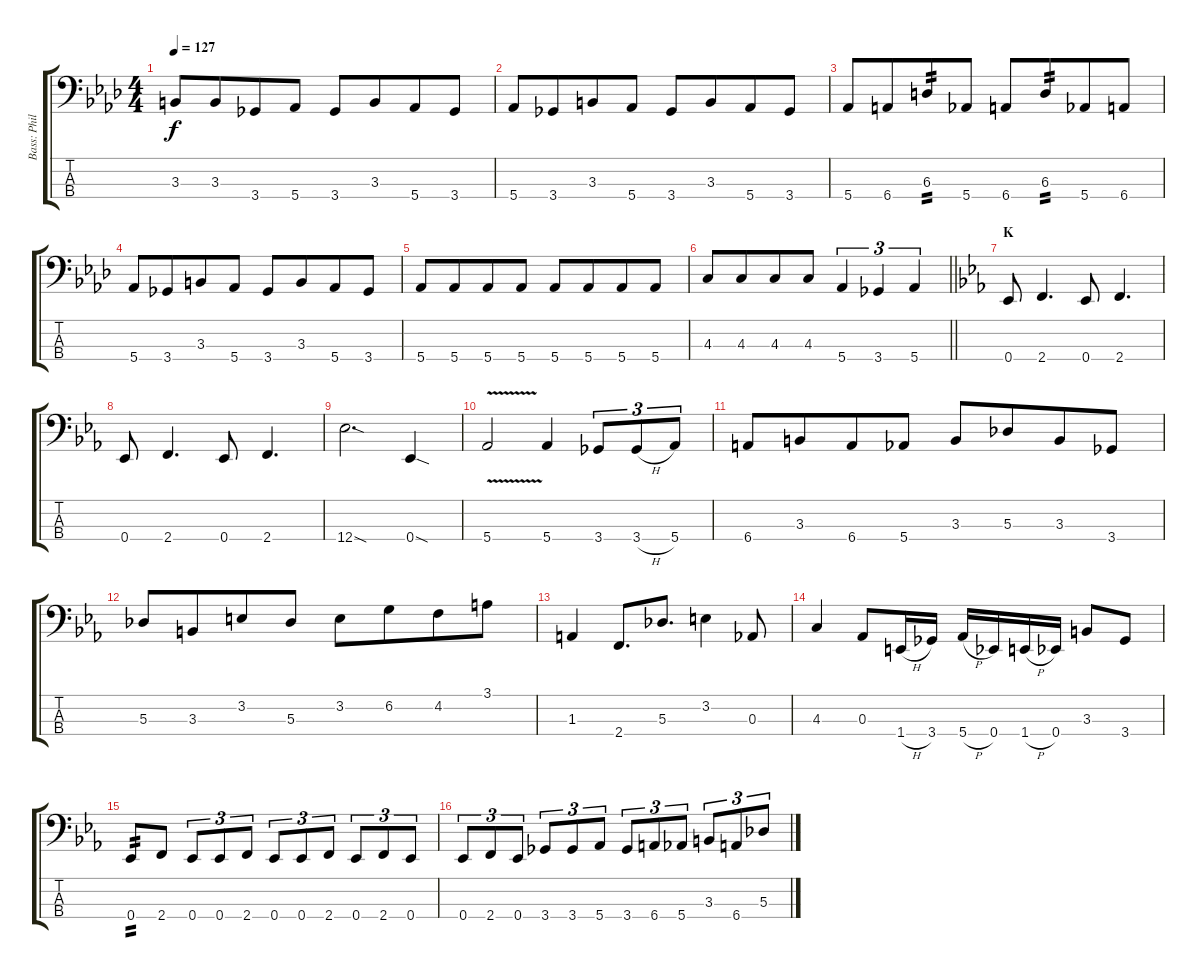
\track ("Bass: Philip" "Bass: Phil") {instrument electricbassfinger}
\staff {score tabs}
\tuning (Gb2 Db2 Ab1 Eb1) {hide}
\ts (4 4)
\tempo 127
\clef f4
\ks ab
3.3.8{dy f} 3.3.8{beam merge} 3.4.8 5.4.8 3.4.8 3.3.8{beam merge} 5.4.8 3.4.8 |
5.4.8 3.4.8{beam merge} 3.3.8 5.4.8 3.4.8 3.3.8{beam merge} 5.4.8 3.4.8 |
5.4.8 6.4.8{beam merge} 6.3.8{tp 2} 5.4.8 6.4.8 6.3.8{tp 2 beam merge} 5.4.8 6.4.8 |
5.4.8 3.4.8{beam merge} 3.3.8 5.4.8 3.4.8 3.3.8{beam merge} 5.4.8 3.4.8 |
5.4.8 5.4.8{beam merge} 5.4.8 5.4.8 5.4.8 5.4.8{beam merge} 5.4.8 5.4.8 |
\barLineRight lightlight
4.3.8 4.3.8{beam merge} 4.3.8 4.3.8 5.4.4{tu (3 2)} 3.4.4{tu (3 2)} 5.4.4{tu (3 2)} |
\section ("" "K")
\ks eb
0.4.8 2.4.4{d} 0.4.8 2.4.4{d} |
0.4.8 2.4.4{d} 0.4.8 2.4.4{d} |
12.4{sod}.2{d} 0.4{sod}.4 |
5.4{v}.2 5.4.4 3.4.8{tu (3 2)} 3.4{h}.8{tu (3 2)} 5.4.8{tu (3 2)} |
6.4.8 3.3.8{beam merge} 6.4.8 5.4.8 3.3.8 5.3.8{beam merge} 3.3.8 3.4.8 |
5.3.8 3.3.8{beam merge} 3.2.8 5.3.8 3.2.8 6.2.8{beam merge} 4.2.8 3.1.8 |
1.3.4 2.4.8{d} 5.3.8{d} 3.2.4 0.3.8 |
4.3.4 0.3.8 1.4{h}.16 3.4.16 5.4{h}.16 0.4.16 1.4{h}.16 0.4.16 3.3.8 3.4.8 |
0.4.8{tp 2} 2.4.8 0.4.8{tu (3 2)} 0.4.8{tu (3 2)} 2.4.8{tu (3 2)} 0.4.8{tu (3 2)} 0.4.8{tu (3 2)} 2.4.8{tu (3 2)} 0.4.8{tu (3 2)} 2.4.8{tu (3 2)} 0.4.8{tu (3 2)} |
0.4.8{tu (3 2)} 2.4.8{tu (3 2)} 0.4.8{tu (3 2)} 3.4.8{tu (3 2)} 3.4.8{tu (3 2)} 5.4.8{tu (3 2)} 3.4.8{tu (3 2)} 6.4.8{tu (3 2)} 5.4.8{tu (3 2)} 3.3.8{tu (3 2)} 6.4.8{tu (3 2)} 5.3.8{tu (3 2)}
